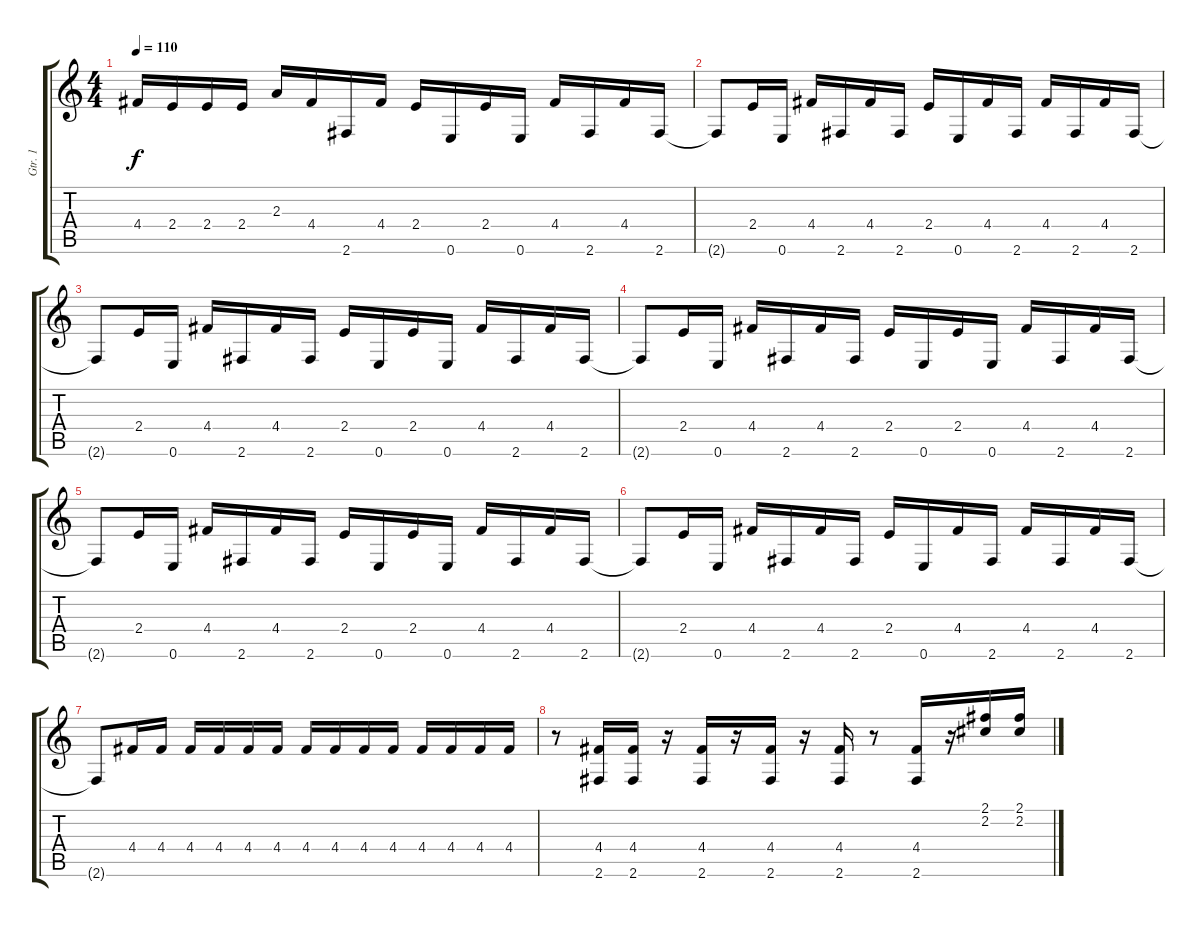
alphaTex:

\track ("Gtr. 1" "Gtr. 1") {instrument distortionguitar}
\staff {score tabs}
\tuning (E4 B3 G3 D3 A2 E2) {hide}
\ts (4 4)
\tempo 110
\clef g2
\ks c
4.4{t}.16{dy f} 2.4.16 2.4.16 2.4.16 2.3.16 4.4.16 2.6.16 4.4.16 2.4.16 0.6.16 2.4.16 0.6.16 4.4.16 2.6.16 4.4.16 2.6.16 |
2.6{t}.8 2.4.16 0.6.16 4.4.16 2.6.16 4.4.16 2.6.16 2.4.16 0.6.16 4.4.16 2.6.16 4.4.16 2.6.16 4.4.16 2.6.16 |
2.6{t}.8 2.4.16 0.6.16 4.4.16 2.6.16 4.4.16 2.6.16 2.4.16 0.6.16 2.4.16 0.6.16 4.4.16 2.6.16 4.4.16 2.6.16 |
2.6{t}.8 2.4.16 0.6.16 4.4.16 2.6.16 4.4.16 2.6.16 2.4.16 0.6.16 2.4.16 0.6.16 4.4.16 2.6.16 4.4.16 2.6.16 |
2.6{t}.8 2.4.16 0.6.16 4.4.16 2.6.16 4.4.16 2.6.16 2.4.16 0.6.16 2.4.16 0.6.16 4.4.16 2.6.16 4.4.16 2.6.16 |
2.6{t}.8 2.4.16 0.6.16 4.4.16 2.6.16 4.4.16 2.6.16 2.4.16 0.6.16 4.4.16 2.6.16 4.4.16 2.6.16 4.4.16 2.6.16 |
2.6{t}.8 4.4.16 4.4.16 4.4.16 4.4.16 4.4.16 4.4.16 4.4.16 4.4.16 4.4.16 4.4.16 4.4.16 4.4.16 4.4.16 4.4.16 |
r.8 (4.4 2.6).16 (4.4 2.6).16 r.16 (4.4 2.6).16 r.16 (4.4 2.6).16 r.16 (4.4 2.6).16 r.8 (4.4 2.6).16 r.16 (2.1 2.2).16 (2.1 2.2).16
